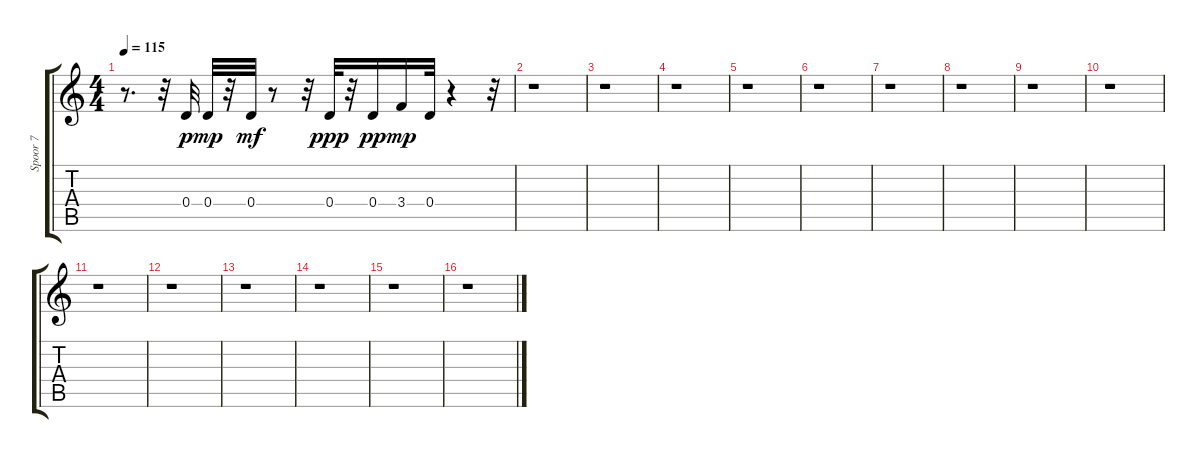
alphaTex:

\track ("Spoor 7" "Spoor 7") {instrument electricguitarclean}
\staff {score tabs}
\tuning (E4 B3 G3 D3 A2 E2) {hide}
\ts (4 4)
\tempo 115
\clef g2
\ks c
r.8{d dy mf} r.32 0.4.32{dy p} 0.4.32{dy mp} r.32 0.4.32{dy mf} r.8 r.32 0.4.32{dy ppp} r.32 0.4.16{dy pp} 3.4.16{dy mp} 0.4.32 r.4 r.32 |
r.1 |
r.1 |
r.1 |
r.1 |
r.1 |
r.1 |
r.1 |
r.1 |
r.1 |
r.1 |
r.1 |
r.1 |
r.1 |
r.1 |
r.1
